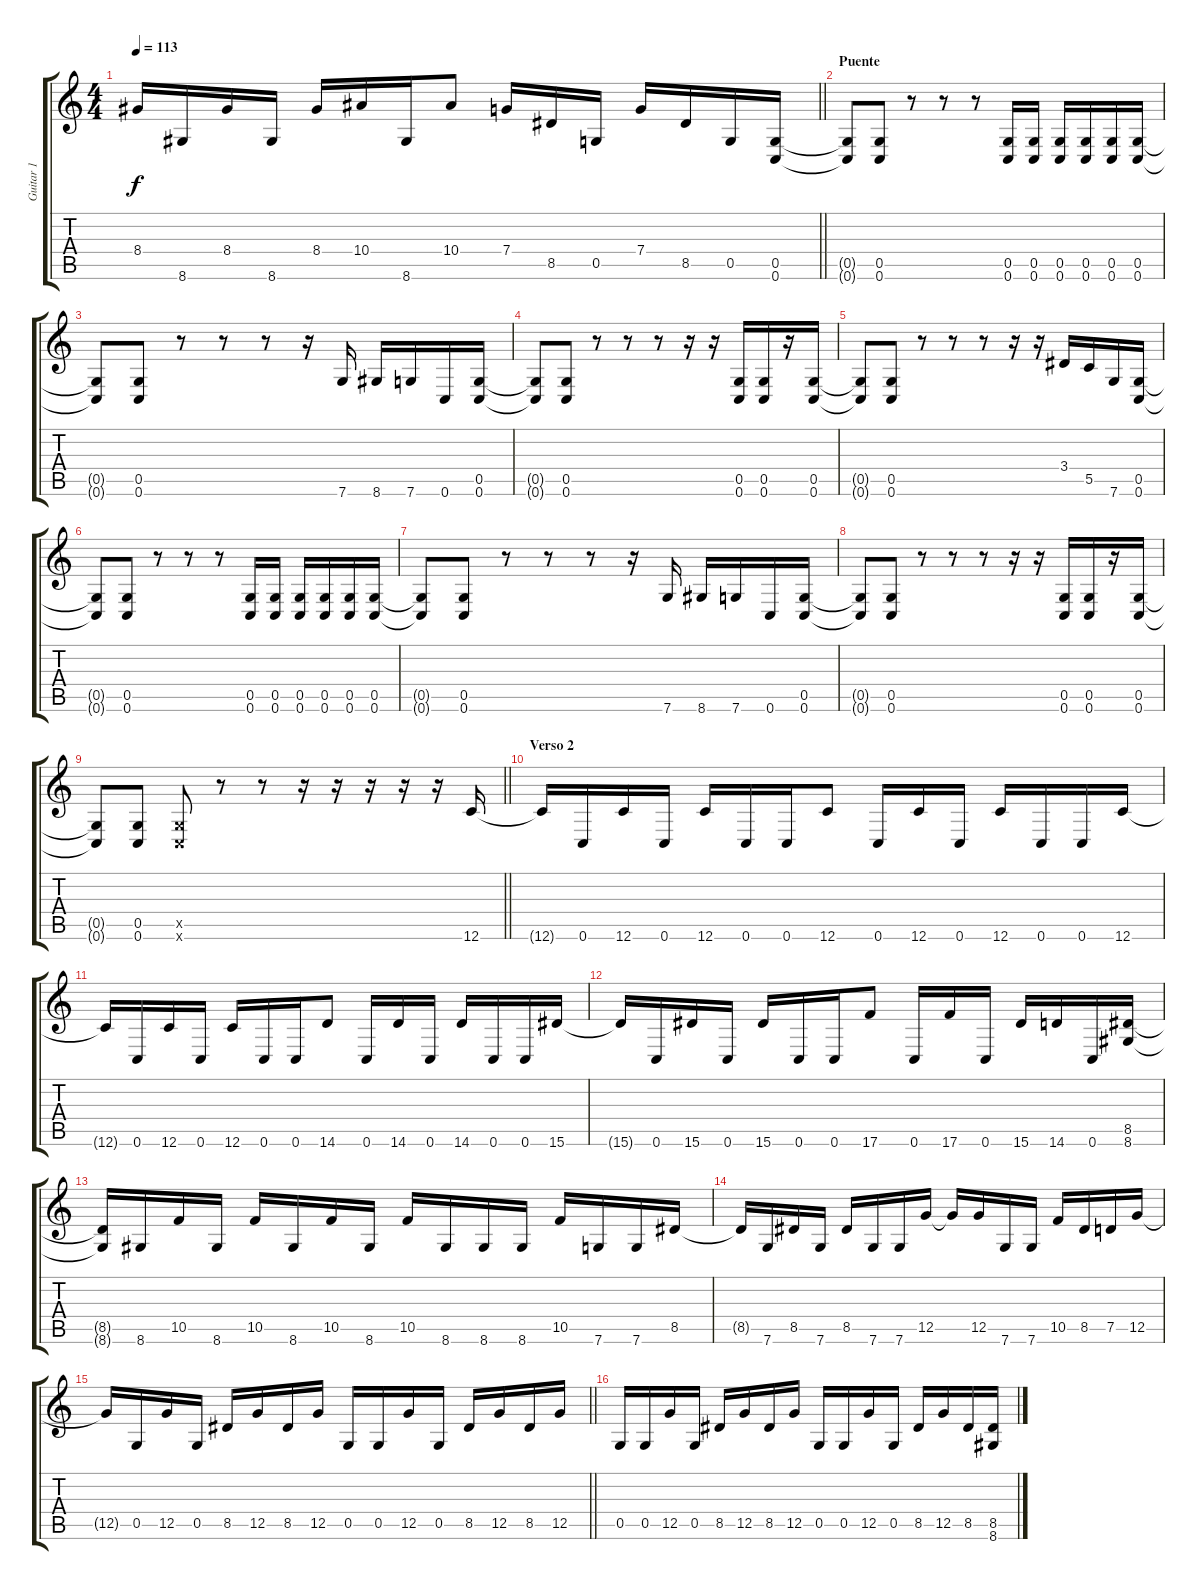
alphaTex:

\track ("Guitar 1" "Guitar 1") {instrument overdrivenguitar}
\staff {score tabs}
\tuning (D4 A3 F3 C3 G2 C2) {hide}
\ts (4 4)
\tempo 113
\clef g2
\barLineRight lightlight
\ks c
8.4{t}.16{dy f} 8.6.16 8.4.16 8.6.16 8.4.16 10.4.16 8.6.16 10.4.8 7.4.16 8.5.16 0.5.16 7.4.16 8.5.16 0.5.16 (0.5 0.6).16 |
\section ("" "Puente")
(0.5{t} 0.6{t}).8 (0.5 0.6).8 r.8 r.8 r.8 (0.5 0.6).16 (0.5 0.6).16 (0.5 0.6).16 (0.5 0.6).16 (0.5 0.6).16 (0.5 0.6).16 |
(0.5{t} 0.6{t}).8 (0.5 0.6).8 r.8 r.8 r.8 r.16 7.6.16 8.6.16 7.6.16 0.6.16 (0.5 0.6).16 |
(0.5{t} 0.6{t}).8 (0.5 0.6).8 r.8 r.8 r.8 r.16 r.16 (0.5 0.6).16 (0.5 0.6).16 r.16 (0.5 0.6).16 |
(0.5{t} 0.6{t}).8 (0.5 0.6).8 r.8 r.8 r.8 r.16 r.16 3.4.16 5.5.16 7.6.16 (0.5 0.6).16 |
(0.5{t} 0.6{t}).8 (0.5 0.6).8 r.8 r.8 r.8 (0.5 0.6).16 (0.5 0.6).16 (0.5 0.6).16 (0.5 0.6).16 (0.5 0.6).16 (0.5 0.6).16 |
(0.5{t} 0.6{t}).8 (0.5 0.6).8 r.8 r.8 r.8 r.16 7.6.16 8.6.16 7.6.16 0.6.16 (0.5 0.6).16 |
(0.5{t} 0.6{t}).8 (0.5 0.6).8 r.8 r.8 r.8 r.16 r.16 (0.5 0.6).16 (0.5 0.6).16 r.16 (0.5 0.6).16 |
\barLineRight lightlight
(0.5{t} 0.6{t}).8 (0.5 0.6).8 (0.5{x} 0.6{x}).8 r.8 r.8 r.16 r.16 r.16 r.16 r.16 12.6.16 |
\section ("" "Verso 2")
12.6{t}.16 0.6.16 12.6.16 0.6.16 12.6.16 0.6.16 0.6.16 12.6.8 0.6.16 12.6.16 0.6.16 12.6.16 0.6.16 0.6.16 12.6.16 |
12.6{t}.16 0.6.16 12.6.16 0.6.16 12.6.16 0.6.16 0.6.16 14.6.8 0.6.16 14.6.16 0.6.16 14.6.16 0.6.16 0.6.16 15.6.16 |
15.6{t}.16 0.6.16 15.6.16 0.6.16 15.6.16 0.6.16 0.6.16 17.6.8 0.6.16 17.6.16 0.6.16 15.6.16 14.6.16 0.6.16 (8.5 8.6).16 |
(8.5{t} 8.6{t}).16 8.6.16 10.5.16 8.6.16 10.5.16 8.6.16 10.5.16 8.6.16 10.5.16 8.6.16 8.6.16 8.6.16 10.5.16 7.6.16 7.6.16 8.5.16 |
8.5{t}.16 7.6.16 8.5.16 7.6.16 8.5.16 7.6.16 7.6.16 12.5.16 12.5{t}.16 12.5.16 7.6.16 7.6.16 10.5.16 8.5.16 7.5.16 12.5.16 |
\barLineRight lightlight
12.5{t}.16 0.5.16 12.5.16 0.5.16 8.5.16 12.5.16 8.5.16 12.5.16 0.5.16 0.5.16 12.5.16 0.5.16 8.5.16 12.5.16 8.5.16 12.5.16 |
0.5.16 0.5.16 12.5.16 0.5.16 8.5.16 12.5.16 8.5.16 12.5.16 0.5.16 0.5.16 12.5.16 0.5.16 8.5.16 12.5.16 8.5.16 (8.5 8.6).16
